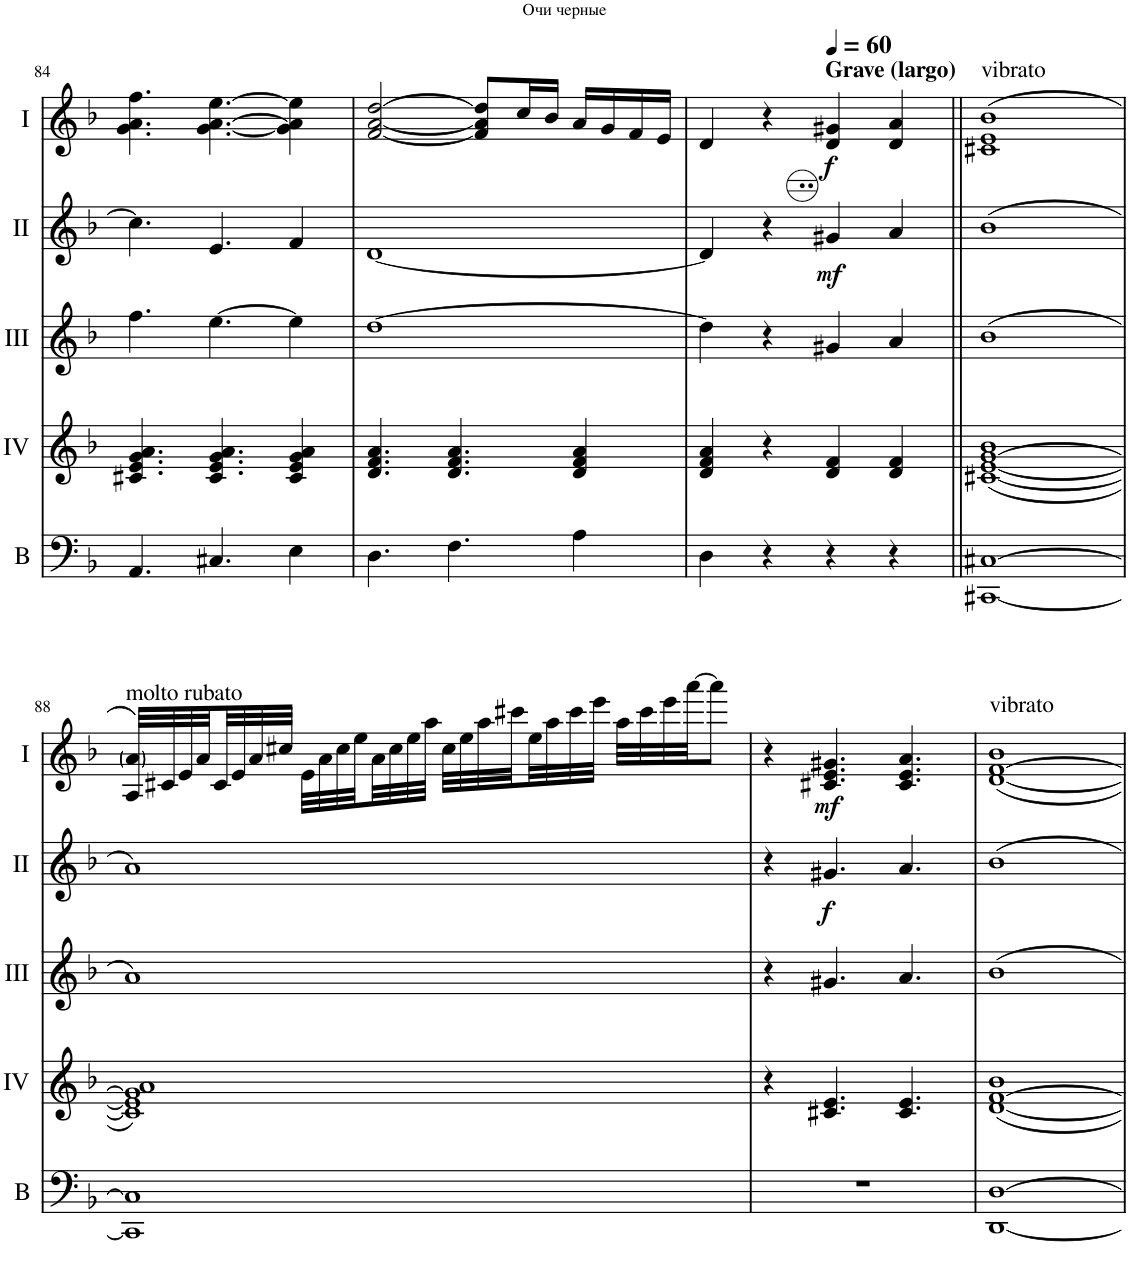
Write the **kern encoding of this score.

**kern	**kern	**kern	**kern	**dynam	**kern	**dynam
*part5	*part4	*part3	*part2	*part2	*part1	*part1
*staff5	*staff4	*staff3	*staff2	*staff2	*staff1	*staff1
*I"Bass	*I"Acc. 4	*I"Acc. 3	*I"Acc. 2	*	*I"Acc. 1	*
*I'B	*	*	*	*	*	*
!!LO:PB:g=z
*clefF4	*clefG2	*clefG2	*clefG2	*	*clefG2	*
*Trd7c12	*	*	*	*	*	*
*k[b-]	*k[b-]	*k[b-]	*k[b-]	*	*k[b-]	*
*M4/4	*M4/4	*M4/4	*M4/4	*	*M4/4	*
*met(c)	*met(c)	*met(c)	*met(c)	*	*met(c)	*
=84	=84	=84	=84	=84	=84	=84
4.AA/	4.c#X/ 4.e/ 4.g/ 4.a/	4.ff\	4.cc#\]	.	4.g\ 4.a\ 4.ff\	.
4.C#X/	4.c#/ 4.e/ 4.g/ 4.a/	[4.ee\	4.e/	.	[4.g\ [4.a\ [4.ee\	.
4E\	4c#/ 4e/ 4g/ 4a/	4ee\]	4f/	.	4g\] 4a\] 4ee\]	.
=85	=85	=85	=85	=85	=85	=85
4.D\	4.d/ 4.f/ 4.a/	[1dd	[1d	.	[2f/ [2a/ [2dd/	.
4.F\	4.d/ 4.f/ 4.a/	.	.	.	.	.
.	.	.	.	.	8f/] 8a/] 8dd/]L	.
.	.	.	.	.	16cc/L	.
.	.	.	.	.	16b-/JJ	.
4A\	4d/ 4f/ 4a/	.	.	.	16a/LL	.
.	.	.	.	.	16g/	.
.	.	.	.	.	16f/	.
.	.	.	.	.	16e/JJ	.
=86	=86	=86	=86	=86	=86	=86
4D\	4d/ 4f/ 4a/	4dd\]	4d/]	.	4d/	.
4r	4r	4r	4r	.	4r	.
*	*	*	*	*	*MM60	*
!	!	!	!	!	!LO:TX:a:B:t=Grave (largo)	!
!	!	!	!	!LO:DY:b	!	!LO:DY:b
4r	4d/ 4f/	4g#X/	4g#X/	mf	4d/ 4g#X/	f
4r	4d/ 4f/	4a/	4a/	.	4d/ 4a/	.
=87||	=87||	=87||	=87||	=87||	=87||	=87||
!	!	!	!	!	!LO:TX:a:t=vibrato	!
[1CC#X [1C#X	([1c#X [1e [1g 1b-	(1b-	(1b-	.	(>1c#X 1e 1b-	.
!!LO:LB:g=z
=88	=88	=88	=88	=88	=88	=88
!	!	!	!	!	!LO:TX:a:t=molto rubato	!
1CC#] 1C#]	1c#] 1e] 1g] 1a)	1a)	1a)	.	32A/ 32a/LLL)	.
.	.	.	.	.	32c#X/	.
.	.	.	.	.	32e/	.
.	.	.	.	.	32a/	.
.	.	.	.	.	32c#/	.
.	.	.	.	.	32e/	.
.	.	.	.	.	32a/	.
.	.	.	.	.	32cc#X/JJJ	.
.	.	.	.	.	32e\LLL	.
.	.	.	.	.	32a\	.
.	.	.	.	.	32cc#\	.
.	.	.	.	.	32ee\	.
.	.	.	.	.	32a\	.
.	.	.	.	.	32cc#\	.
.	.	.	.	.	32ee\	.
.	.	.	.	.	32aa\JJJ	.
.	.	.	.	.	32cc#\LLL	.
.	.	.	.	.	32ee\	.
.	.	.	.	.	32aa\	.
.	.	.	.	.	32ccc#X\	.
.	.	.	.	.	32ee\	.
.	.	.	.	.	32aa\	.
.	.	.	.	.	32ccc#\	.
.	.	.	.	.	32eee\JJJ	.
.	.	.	.	.	32aa\LLL	.
.	.	.	.	.	32ccc#\	.
.	.	.	.	.	32eee\	.
.	.	.	.	.	[32aaa\JJ	.
.	.	.	.	.	8aaa\J]	.
=89	=89	=89	=89	=89	=89	=89
1r	4r	4r	4r	.	4r	.
!	!	!	!	!LO:DY:b	!	!LO:DY:b
.	4.c#X/ 4.e/	4.g#X/	4.g#X/	f	4.c#X/ 4.e/ 4.g#X/	mf
.	4.c#/ 4.e/	4.a/	4.a/	.	4.c#/ 4.e/ 4.a/	.
=90	=90	=90	=90	=90	=90	=90
!	!	!	!	!	!LO:TX:a:t=vibrato	!
[1DD [1D	[1d [1f 1b-	1b-	1b-	.	[1d [1f 1b-	.
=	=	=	=	=	=	=
*-	*-	*-	*-	*-	*-	*-
